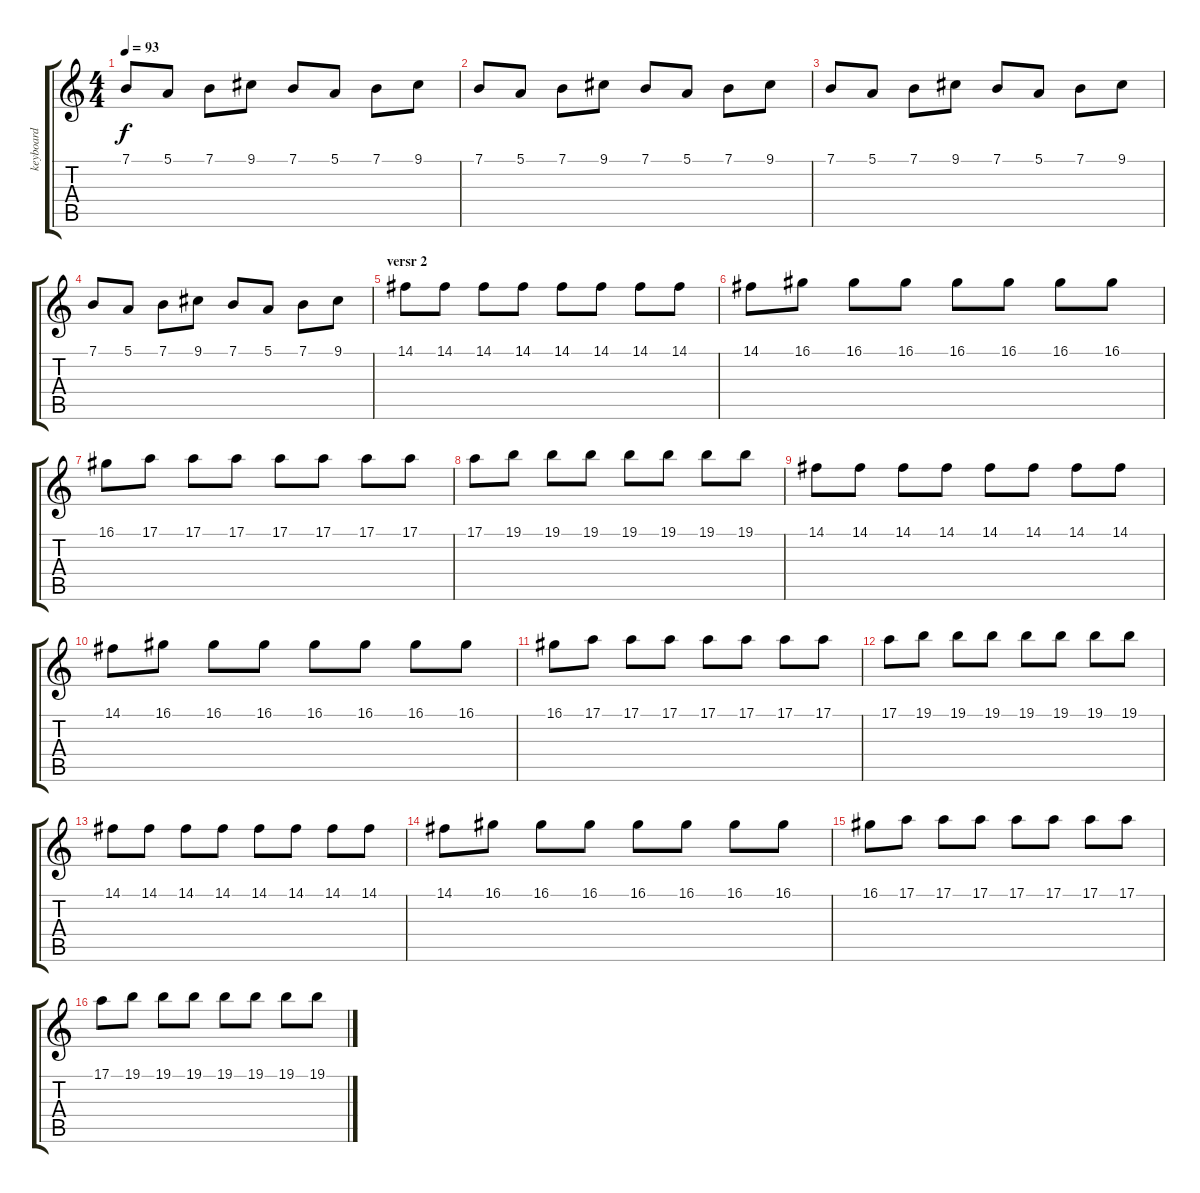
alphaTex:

\track ("keyboard" "keyboard") {instrument vibraphone}
\staff {score tabs}
\tuning (E4 B3 G3 D3 A2 E2) {hide}
\ts (4 4)
\tempo 93
\clef g2
\ks c
7.1.8{dy f} 5.1.8 7.1.8 9.1.8 7.1.8 5.1.8 7.1.8 9.1.8 |
7.1.8 5.1.8 7.1.8 9.1.8 7.1.8 5.1.8 7.1.8 9.1.8 |
7.1.8 5.1.8 7.1.8 9.1.8 7.1.8 5.1.8 7.1.8 9.1.8 |
7.1.8 5.1.8 7.1.8 9.1.8 7.1.8 5.1.8 7.1.8 9.1.8 |
\section ("" "versr 2")
14.1.8 14.1.8 14.1.8 14.1.8 14.1.8 14.1.8 14.1.8 14.1.8 |
14.1.8 16.1.8 16.1.8 16.1.8 16.1.8 16.1.8 16.1.8 16.1.8 |
16.1.8 17.1.8 17.1.8 17.1.8 17.1.8 17.1.8 17.1.8 17.1.8 |
17.1.8 19.1.8 19.1.8 19.1.8 19.1.8 19.1.8 19.1.8 19.1.8 |
14.1.8 14.1.8 14.1.8 14.1.8 14.1.8 14.1.8 14.1.8 14.1.8 |
14.1.8 16.1.8 16.1.8 16.1.8 16.1.8 16.1.8 16.1.8 16.1.8 |
16.1.8 17.1.8 17.1.8 17.1.8 17.1.8 17.1.8 17.1.8 17.1.8 |
17.1.8 19.1.8 19.1.8 19.1.8 19.1.8 19.1.8 19.1.8 19.1.8 |
14.1.8 14.1.8 14.1.8 14.1.8 14.1.8 14.1.8 14.1.8 14.1.8 |
14.1.8 16.1.8 16.1.8 16.1.8 16.1.8 16.1.8 16.1.8 16.1.8 |
16.1.8 17.1.8 17.1.8 17.1.8 17.1.8 17.1.8 17.1.8 17.1.8 |
17.1.8 19.1.8 19.1.8 19.1.8 19.1.8 19.1.8 19.1.8 19.1.8
